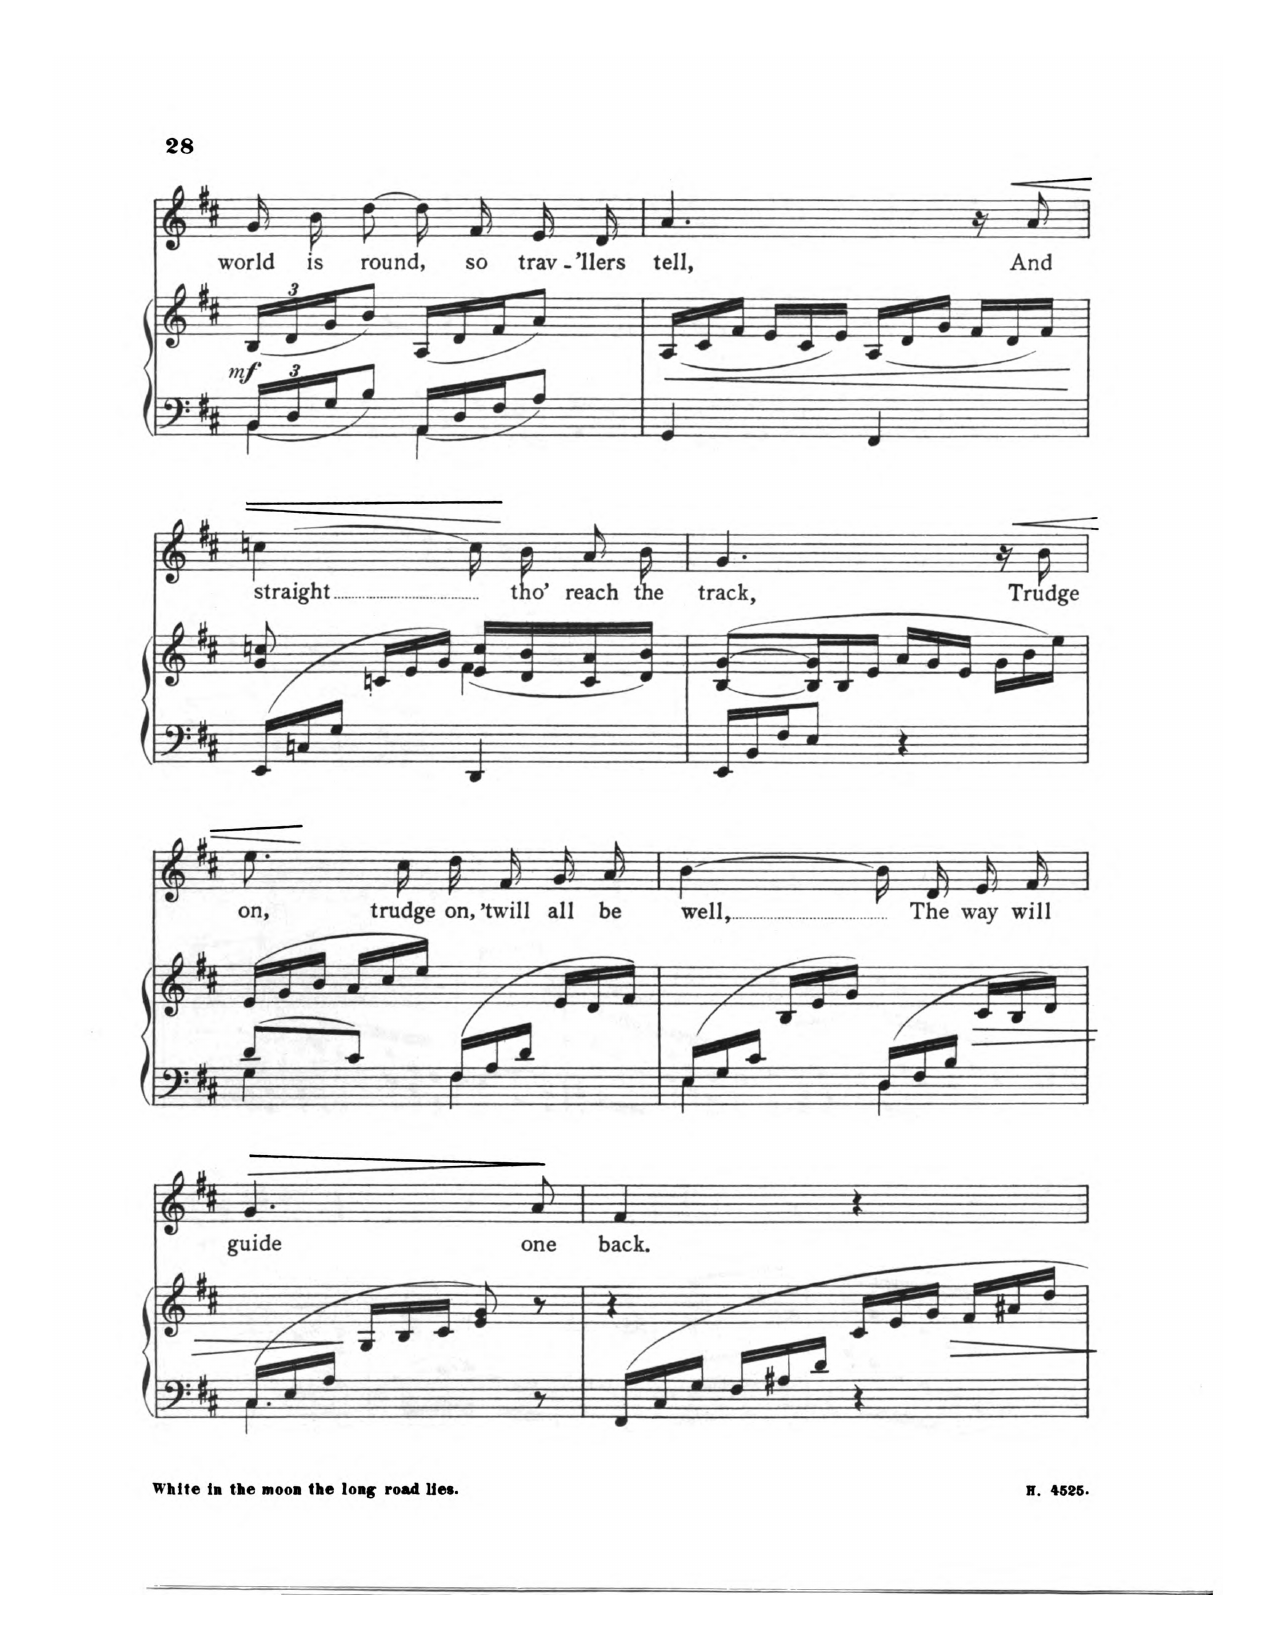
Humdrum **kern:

**kern	**kern	**dynam	**kern	**text	**dynam
*part2	*part2	*part2	*part1	*part1	*part1
*staff3	*staff2	*staff2/3	*staff1	*staff1	*staff1
*I"Piano	*	*	*I"Voice	*	*
*I'Pno	*	*	*	*	*
*clefF4	*clefG2	*	*clefG2	*	*
*k[f#c#]	*k[f#c#]	*	*k[f#c#]	*	*
*M2/4	*M2/4	*	*M2/4	*	*
*Xbrackettup	*Xbrackettup	*	*	*	*
=22	=22	=22	=22	=22	=22
*^	*	*	*	*	*
!	!	!	!LO:DY:b	!	!	!
24BB/LL	4BB\	(24B/LL	mf	16g\LL	world	.
24D/	.	24d/	.	.	.	.
.	.	.	.	16b\J	is	.
24G/J	.	24g/J	.	.	.	.
8B/J	.	8b/J)	.	[8dd\J	round,	.
*	*	*Xtuplet	*	*	*	*
24AA/LL	4AA\	(24A/LL	.	16dd/LL]	.	.
24D/	.	24d/	.	.	.	.
.	.	.	.	16f#/J	so	.
24F#/J	.	24f#/J	.	.	.	.
8A/J	.	8a/J)	.	16e/L	trav-	.
.	.	.	.	16d/JJ	-’llers	.
*v	*v	*	*	*	*	*
=23	=23	=23	=23	=23	=23
!	!	!LO:HP:b	!	!	!
4GG/	(24A/LL	<	4.a/	tell,	.
.	24c#/	.	.	.	.
.	24f#/JJ	.	.	.	.
.	24e/LL	.	.	.	.
.	24c#/	.	.	.	.
.	24e/JJ)	.	.	.	.
4FF#/	(24A/LL	.	.	.	.
.	24d/	.	.	.	.
.	24g/JJ	.	.	.	.
!	!	!	!	!	!LO:HP:b
.	24f#/LL	.	16r	.	<
.	24d/	.	.	.	.
.	.	.	16a/	And	.
.	24f#/JJ)	.	.	.	.
.	.	[	.	.	.
=24	=24	=24	=24	=24	=24
*	*^	*	*	*	*
*	*	*^	*	*	*	*
(>24EE/LL	8g/ 8ccn/	4ryy	8ryy	.	[4ccn\	straight	.
24Cn/	.	.	.	.	.	.	.
24G/JJ	.	.	.	.	.	.	.
*	*	*	*tuplet	*	*	*	*
8ryy	8ryy	.	24cn/LL	.	.	.	.
.	.	.	24e/	.	.	.	.
.	.	.	24g/JJ)	.	.	.	.
4DD/	(<16e/ 16cc/LL	4f#\	4ryy	.	16cc\LL]	.	.
.	16d/ 16b/	.	.	.	16b\J	tho’	[
.	16c/ 16a/	.	.	.	16a\L	reach	.
.	16d/ 16b/JJ)	.	.	.	16b\JJ	the	.
*	*v	*v	*v	*	*	*	*
=25	=25	=25	=25	=25	=25
24EE/LL	([8B/ [8g/L	.	4.g/	track,	.
24BB/	.	.	.	.	.
24F#/J	.	.	.	.	.
8E/J	24B/] 24g/]L	.	.	.	.
.	24B/	.	.	.	.
.	24e/JJ	.	.	.	.
*	*Xtuplet	*	*	*	*
4r	24a/LL	.	.	.	.
.	24g/	.	.	.	.
.	24e/JJ	.	.	.	.
.	24g\LL	.	16r	.	.
.	24b\	.	.	.	.
!	!	!	!	!	!LO:HP:b
.	.	.	16b\	Trudge	<
.	24ee\JJ)	.	.	.	.
=26	=26	=26	=26	=26	=26
*^	*	*	*	*	*
*	*^	*	*	*	*	*
4ryy	8d/L	4G\	(>24e/LL	.	8.ee\L	on,	.
.	.	.	24g/	.	.	.	.
.	.	.	24b/JJ	.	.	.	.
.	8c#/J	.	24a/LL	.	.	.	.
.	.	.	24cc#/	.	.	.	.
.	.	.	.	.	16cc#\Jk	trudge	[
.	.	.	24ee/JJ)	.	.	.	.
(>24F#/LL	4F#\	4ryy	8ryy	.	16dd\LL	on,	.
24A/	.	.	.	.	.	.	.
.	.	.	.	.	16f#\J	’twill	.
24d/JJ	.	.	.	.	.	.	.
8ryy	.	.	24e/LL	.	16g\L	all	.
.	.	.	24d/	.	.	.	.
.	.	.	.	.	16a\JJ	be	.
.	.	.	24f#/JJ)	.	.	.	.
*	*v	*v	*	*	*	*	*
=27	=27	=27	=27	=27	=27	=27
(>24E/LL	4E\	8ryy	.	[4b\	well,	.
24G/	.	.	.	.	.	.
24c#/JJ	.	.	.	.	.	.
8ryy	.	24B/LL	.	.	.	.
.	.	24e/	.	.	.	.
.	.	24g/JJ)	.	.	.	.
(>24D/LL	4D\	8ryy	.	16b/LL]	.	.
24F#/	.	.	.	.	.	.
.	.	.	.	16d/J	The	.
24B/JJ	.	.	.	.	.	.
!	!	!	!LO:HP:b	!	!	!
8ryy	.	24c#/LL	>	16e/L	way	.
.	.	24B/	.	.	.	.
.	.	.	.	16f#/JJ	will	.
.	.	24d/JJ)	.	.	.	.
=28	=28	=28	=28	=28	=28	=28
!	!	!	!	!	!	!LO:HP:b
(>24C#/LL	4.C#\	8ryy	.	4.g/	guide	>
24E/	.	.	.	.	.	.
24A/JJ	.	.	.	.	.	.
4.ryy	.	24G/LL	]	.	.	.
.	.	24B/	.	.	.	.
.	.	24c#/JJ	.	.	.	.
.	.	8e/ 8g/)	.	.	.	.
.	8r	8r	.	8a/	one	]
=29	=29	=29	=29	=29	=29	=29
24FF#/LL	4r	4ryy	.	4f#/	back.	.
24C#/	.	.	.	.	.	.
24G/JJ	.	.	.	.	.	.
24F#/LL	.	.	.	.	.	.
24A#X/	.	.	.	.	.	.
24d/JJ	.	.	.	.	.	.
4ryy	4r	24c#/LL	.	4r	.	.
.	.	24e/	.	.	.	.
!	!	!	!LO:HP:b	!	!	!
.	.	24g/JJ	>	.	.	.
.	.	24f#/LL	.	.	.	.
.	.	24a#X/	.	.	.	.
.	.	24dd/JJ	.	.	.	.
*v	*v	*	*	*	*	*
.	.	]	.	.	.
=	=	=	=	=	=
*-	*-	*-	*-	*-	*-
